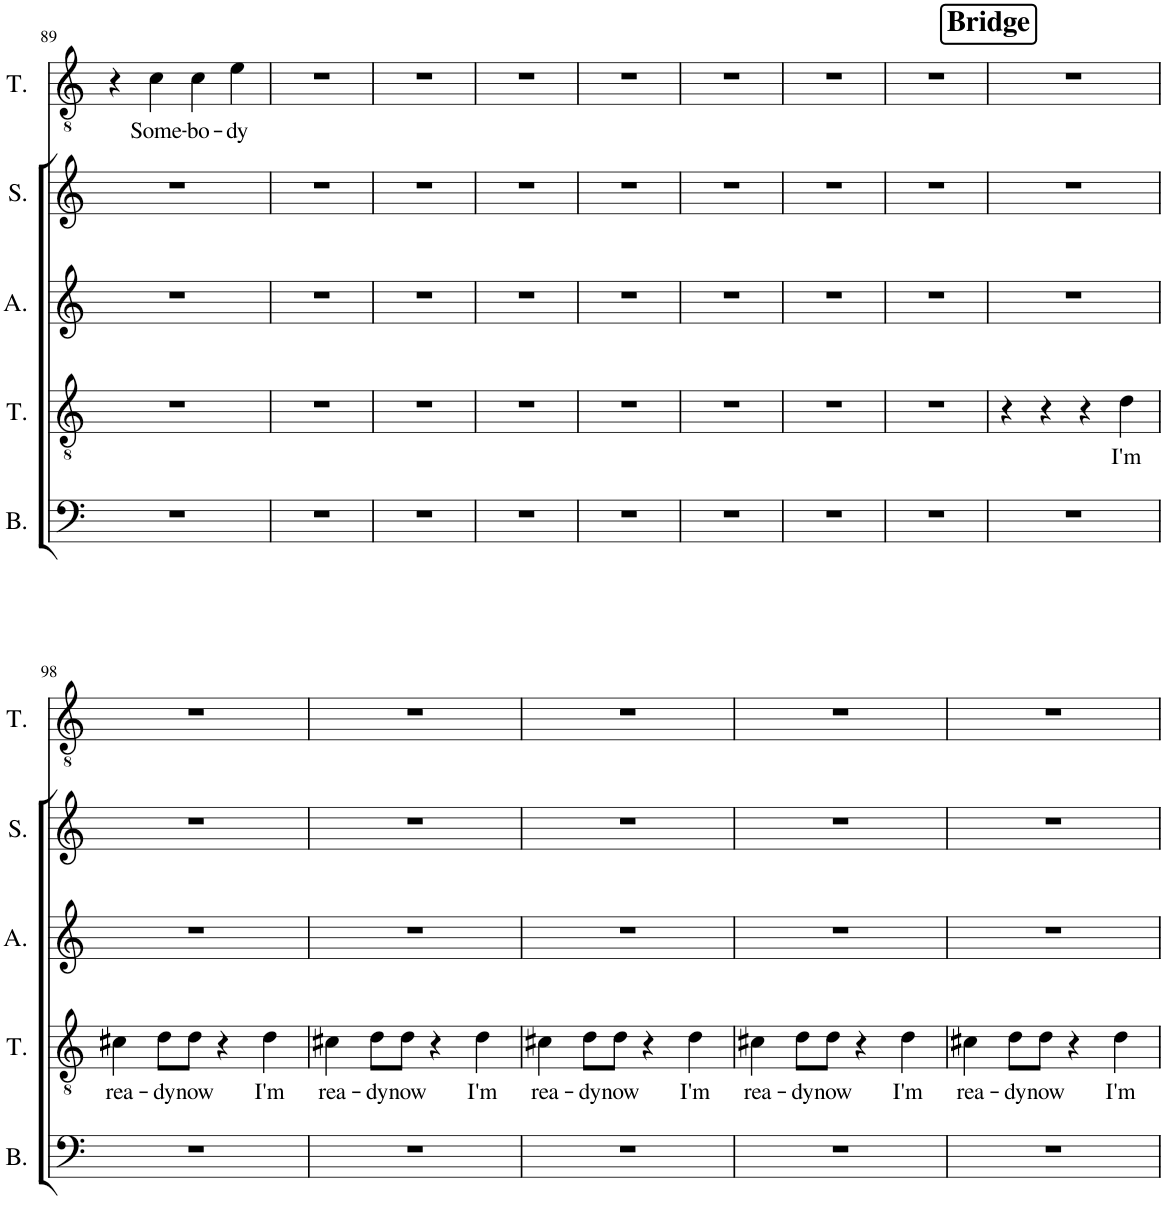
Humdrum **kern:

**kern	**kern	**text	**kern	**kern	**kern	**text
*part5	*part4	*part4	*part3	*part2	*part1	*part1
*staff5	*staff4	*staff4	*staff3	*staff2	*staff1	*staff1
*I"Bass	*I"Tenor	*	*I"Alto	*I"Soprano	*I"Tenor	*
*I'B.	*I'T.	*	*I'A.	*I'S.	*I'T.	*
!!LO:PB:g=z
*clefF4	*clefGv2	*	*clefG2	*clefG2	*clefGv2	*
*k[]	*k[]	*	*k[]	*k[]	*k[]	*
*M4/4	*M4/4	*	*M4/4	*M4/4	*M4/4	*
=89	=89	=89	=89	=89	=89	=89
1r	1r	.	1r	1r	4r	.
!	!	!	!	!	!	!LO:LY:b
.	.	.	.	.	4c\	Some-
!	!	!	!	!	!	!LO:LY:b
.	.	.	.	.	4c\	-bo-
!	!	!	!	!	!	!LO:LY:b
.	.	.	.	.	4e\	-dy
=90	=90	=90	=90	=90	=90	=90
1r	1r	.	1r	1r	1r	.
=91	=91	=91	=91	=91	=91	=91
1r	1r	.	1r	1r	1r	.
=92	=92	=92	=92	=92	=92	=92
1r	1r	.	1r	1r	1r	.
=93	=93	=93	=93	=93	=93	=93
1r	1r	.	1r	1r	1r	.
=94	=94	=94	=94	=94	=94	=94
1r	1r	.	1r	1r	1r	.
=95	=95	=95	=95	=95	=95	=95
1r	1r	.	1r	1r	1r	.
=96	=96	=96	=96	=96	=96	=96
1r	1r	.	1r	1r	1r	.
!!LO:REH:place=s1:a:B:cj:fs=14:t=Bridge
=97	=97	=97	=97	=97	=97	=97
1r	4r	.	1r	1r	1r	.
.	4r	.	.	.	.	.
.	4r	.	.	.	.	.
!	!	!LO:LY:b	!	!	!	!
.	4d\	I'm	.	.	.	.
!!LO:LB:g=z
=98	=98	=98	=98	=98	=98	=98
!	!	!LO:LY:b	!	!	!	!
1r	4c#X\	rea-	1r	1r	1r	.
!	!	!LO:LY:b	!	!	!	!
.	8d\L	-dy	.	.	.	.
!	!	!LO:LY:b	!	!	!	!
.	8d\J	now	.	.	.	.
.	4r	.	.	.	.	.
!	!	!LO:LY:b	!	!	!	!
.	4d\	I'm	.	.	.	.
=99	=99	=99	=99	=99	=99	=99
!	!	!LO:LY:b	!	!	!	!
1r	4c#X\	rea-	1r	1r	1r	.
!	!	!LO:LY:b	!	!	!	!
.	8d\L	-dy	.	.	.	.
!	!	!LO:LY:b	!	!	!	!
.	8d\J	now	.	.	.	.
.	4r	.	.	.	.	.
!	!	!LO:LY:b	!	!	!	!
.	4d\	I'm	.	.	.	.
=100	=100	=100	=100	=100	=100	=100
!	!	!LO:LY:b	!	!	!	!
1r	4c#X\	rea-	1r	1r	1r	.
!	!	!LO:LY:b	!	!	!	!
.	8d\L	-dy	.	.	.	.
!	!	!LO:LY:b	!	!	!	!
.	8d\J	now	.	.	.	.
.	4r	.	.	.	.	.
!	!	!LO:LY:b	!	!	!	!
.	4d\	I'm	.	.	.	.
=101	=101	=101	=101	=101	=101	=101
!	!	!LO:LY:b	!	!	!	!
1r	4c#X\	rea-	1r	1r	1r	.
!	!	!LO:LY:b	!	!	!	!
.	8d\L	-dy	.	.	.	.
!	!	!LO:LY:b	!	!	!	!
.	8d\J	now	.	.	.	.
.	4r	.	.	.	.	.
!	!	!LO:LY:b	!	!	!	!
.	4d\	I'm	.	.	.	.
=102	=102	=102	=102	=102	=102	=102
!	!	!LO:LY:b	!	!	!	!
1r	4c#X\	rea-	1r	1r	1r	.
!	!	!LO:LY:b	!	!	!	!
.	8d\L	-dy	.	.	.	.
!	!	!LO:LY:b	!	!	!	!
.	8d\J	now	.	.	.	.
.	4r	.	.	.	.	.
!	!	!LO:LY:b	!	!	!	!
.	4d\	I'm	.	.	.	.
=	=	=	=	=	=	=
*-	*-	*-	*-	*-	*-	*-
